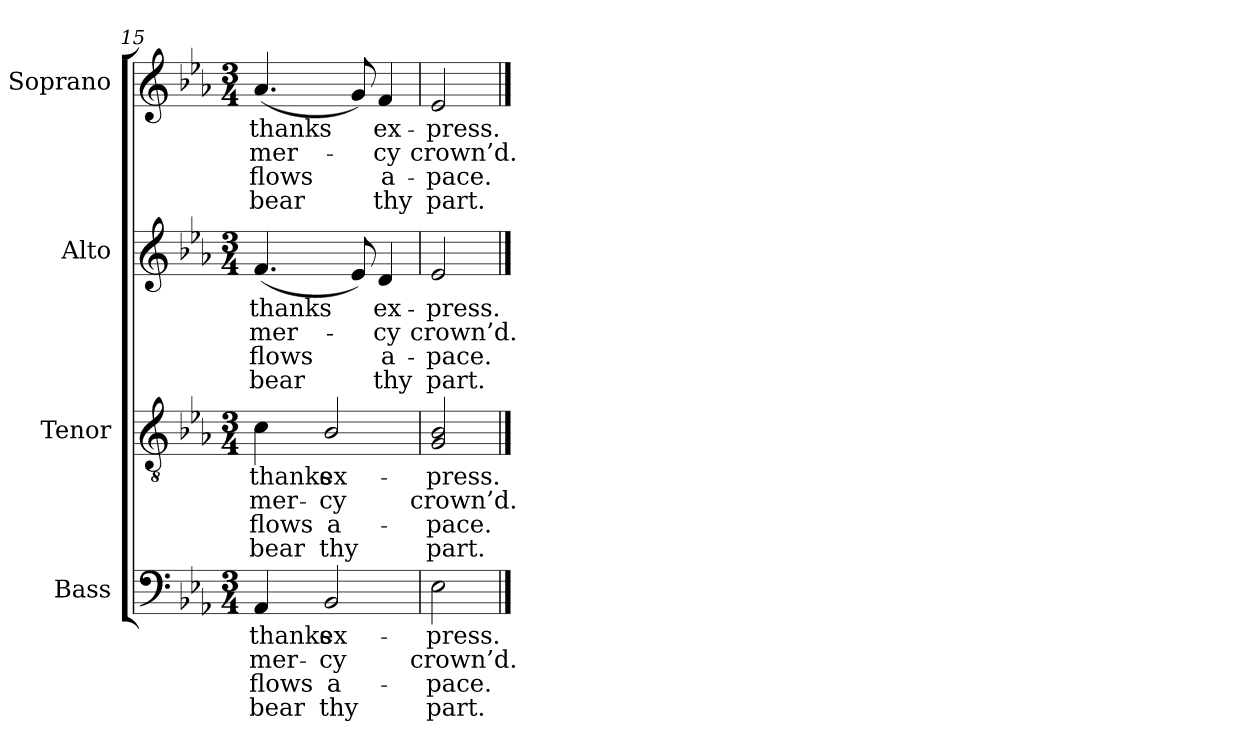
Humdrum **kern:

**kern	**text	**text	**text	**text	**kern	**text	**text	**text	**text	**kern	**text	**text	**text	**text	**kern	**text	**text	**text	**text
*part4	*part4	*part4	*part4	*part4	*part3	*part3	*part3	*part3	*part3	*part2	*part2	*part2	*part2	*part2	*part1	*part1	*part1	*part1	*part1
*staff4	*staff4	*staff4	*staff4	*staff4	*staff3	*staff3	*staff3	*staff3	*staff3	*staff2	*staff2	*staff2	*staff2	*staff2	*staff1	*staff1	*staff1	*staff1	*staff1
*I"Bass	*	*	*	*	*I"Tenor	*	*	*	*	*I"Alto	*	*	*	*	*I"Soprano	*	*	*	*
*I'B.	*	*	*	*	*I'T.	*	*	*	*	*I'A.	*	*	*	*	*I'S.	*	*	*	*
*clefF4	*	*	*	*	*clefGv2	*	*	*	*	*clefG2	*	*	*	*	*clefG2	*	*	*	*
*	*	*	*	*	*ITrd7c12	*	*	*	*	*	*	*	*	*	*	*	*	*	*
*k[b-e-a-]	*	*	*	*	*k[b-e-a-]	*	*	*	*	*k[b-e-a-]	*	*	*	*	*k[b-e-a-]	*	*	*	*
*E-:	*	*	*	*	*E-:	*	*	*	*	*E-:	*	*	*	*	*E-:	*	*	*	*
*M3/4	*	*	*	*	*M3/4	*	*	*	*	*M3/4	*	*	*	*	*M3/4	*	*	*	*
=15	=15	=15	=15	=15	=15	=15	=15	=15	=15	=15	=15	=15	=15	=15	=15	=15	=15	=15	=15
!	!LO:LY:b:color=#000000	!LO:LY:b:color=#000000	!LO:LY:b:color=#000000	!LO:LY:b:color=#000000	!	!	!	!	!	!	!	!	!	!	!	!	!	!	!
!	!	!	!	!	!	!LO:LY:b:color=#000000	!LO:LY:b:color=#000000	!LO:LY:b:color=#000000	!LO:LY:b:color=#000000	!	!	!	!	!	!	!	!	!	!
!	!	!	!	!	!	!	!	!	!	!	!LO:LY:b:color=#000000	!LO:LY:b:color=#000000	!LO:LY:b:color=#000000	!LO:LY:b:color=#000000	!	!	!	!	!
!	!	!	!	!	!	!	!	!	!	!	!	!	!	!	!	!LO:LY:b:color=#000000	!LO:LY:b:color=#000000	!LO:LY:b:color=#000000	!LO:LY:b:color=#000000
4AA-i/	thanks	mer-	flows	bear	4Ci\	thanks	mer-	flows	bear	(4.fi/	thanks	mer-	flows	bear	(4.a-i/	thanks	mer-	flows	bear
!	!LO:LY:b:color=#000000	!LO:LY:b:color=#000000	!LO:LY:b:color=#000000	!LO:LY:b:color=#000000	!	!	!	!	!	!	!	!	!	!	!	!	!	!	!
!	!	!	!	!	!	!LO:LY:b:color=#000000	!LO:LY:b:color=#000000	!LO:LY:b:color=#000000	!LO:LY:b:color=#000000	!	!	!	!	!	!	!	!	!	!
2BB-i/	ex-	-cy	a-	-thy	2BB-i/	ex-	-cy	a-	-thy	.	.	.	.	.	.	.	.	.	.
.	.	.	.	.	.	.	.	.	.	8e-i/)	.	.	.	.	8gi/)	.	.	.	.
!	!	!	!	!	!	!	!	!	!	!	!LO:LY:b:color=#000000	!LO:LY:b:color=#000000	!LO:LY:b:color=#000000	!LO:LY:b:color=#000000	!	!	!	!	!
!	!	!	!	!	!	!	!	!	!	!	!	!	!	!	!	!LO:LY:b:color=#000000	!LO:LY:b:color=#000000	!LO:LY:b:color=#000000	!LO:LY:b:color=#000000
.	.	.	.	.	.	.	.	.	.	4di/	ex-	-cy	a-	-thy	4fi/	ex-	-cy	a-	-thy
=16	=16	=16	=16	=16	=16	=16	=16	=16	=16	=16	=16	=16	=16	=16	=16	=16	=16	=16	=16
!	!LO:LY:b:color=#000000	!LO:LY:b:color=#000000	!LO:LY:b:color=#000000	!LO:LY:b:color=#000000	!	!	!	!	!	!	!	!	!	!	!	!	!	!	!
!	!	!	!	!	!	!LO:LY:b:color=#000000	!LO:LY:b:color=#000000	!LO:LY:b:color=#000000	!LO:LY:b:color=#000000	!	!	!	!	!	!	!	!	!	!
!	!	!	!	!	!	!	!	!	!	!	!LO:LY:b:color=#000000	!LO:LY:b:color=#000000	!LO:LY:b:color=#000000	!LO:LY:b:color=#000000	!	!	!	!	!
!	!	!	!	!	!	!	!	!	!	!	!	!	!	!	!	!LO:LY:b:color=#000000	!LO:LY:b:color=#000000	!LO:LY:b:color=#000000	!LO:LY:b:color=#000000
2E-i\	-press.	crown’d.	pace.	part.	2GGi/ 2BB-i	-press.	crown’d.	pace.	part.	2e-i/	-press.	crown’d.	pace.	part.	2e-i/	-press.	crown’d.	pace.	part.
==	==	==	==	==	==	==	==	==	==	==	==	==	==	==	==	==	==	==	==
*-	*-	*-	*-	*-	*-	*-	*-	*-	*-	*-	*-	*-	*-	*-	*-	*-	*-	*-	*-
